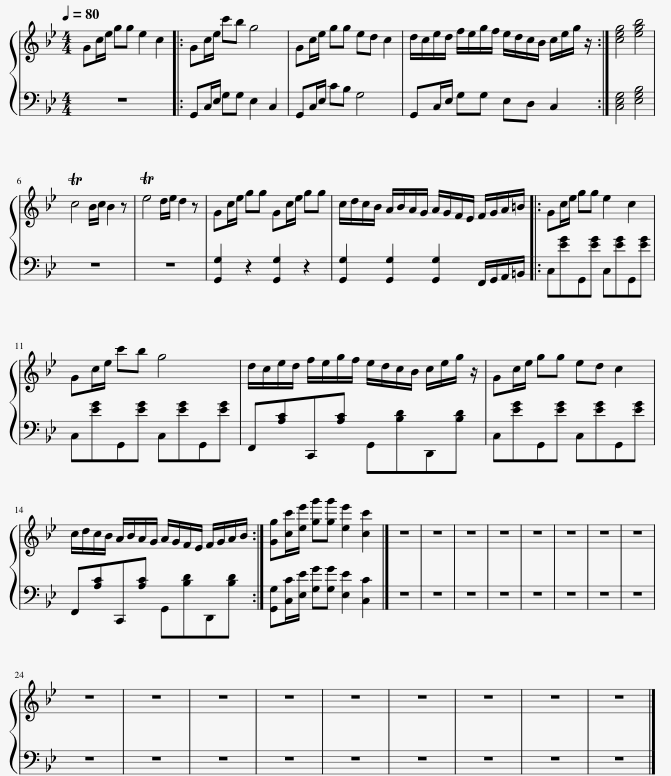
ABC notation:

X:1
%%score { 1 | 2 }
L:1/8
Q:1/4=80
M:4/4
I:linebreak $
K:Bb
V:1 treble
V:2 bass
V:1
 Gc/e/ gg e2 c2 |: Gc/e/ c'b g4 | Gc/e/ gg ed c2 | d/c/e/d/ f/e/g/f/ e/d/c/B/ c/e/g/ z/ :| [ceg]4 [egb]4 |$ %5
 Tc4 B/c/ B2 z | Te4 d/e/ d2 z | Gc/e/ gg Gc/e/ gg | c/d/c/B/ A/B/A/G/ A/G/F/E/ F/G/A/=B/ |: Gc/e/ gg e2 c2 |$ %10
 Gc/e/ c'b g4 | d/c/e/d/ f/e/g/f/ e/d/c/B/ c/e/g/ z/ | Gc/e/ gg ed c2 |$ c/d/c/B/ A/B/A/G/ A/G/F/E/ F/G/A/B/ :| [Gg][cc']/[ee']/ [gg'][gg'] [ee']2 [cc']2 |] %15
 z8 | z8 | z8 | z8 | z8 | %20
 z8 | z8 | z8 |$ z8 | z8 | %25
 z8 | z8 | z8 | z8 | z8 | %30
 z8 | z8 |] %32
V:2
 z8 |: G,,C,/E,/ G,G, E,2 C,2 | G,,C,/E,/ CB, G,4 | G,,C,/E,/ G,G, E,D, C,2 :| [C,E,G,]4 [E,G,B,]4 |$ %5
 z8 | z8 | [G,,G,]2 z2 [G,,G,]2 z2 | [G,,G,]2 [G,,G,]2 [G,,G,]2 F,,/G,,/A,,/=B,,/ |: C,[EG]G,,[EG] C,[EG]G,,[EG] |$ %10
 C,[EG]G,,[EG] C,[EG]G,,[EG] | F,,[A,C]C,,[A,C] G,,[B,D]D,,[B,D] | C,[EG]G,,[EG] C,[EG]G,,[EG] |$ F,,[A,C]C,,[A,C] G,,[B,D]D,,[B,D] :| [G,,G,][C,C]/[E,E]/ [G,G][G,G] [E,E]2 [C,C]2 |] %15
 z8 | z8 | z8 | z8 | z8 | %20
 z8 | z8 | z8 |$ z8 | z8 | %25
 z8 | z8 | z8 | z8 | z8 | %30
 z8 | z8 |] %32
